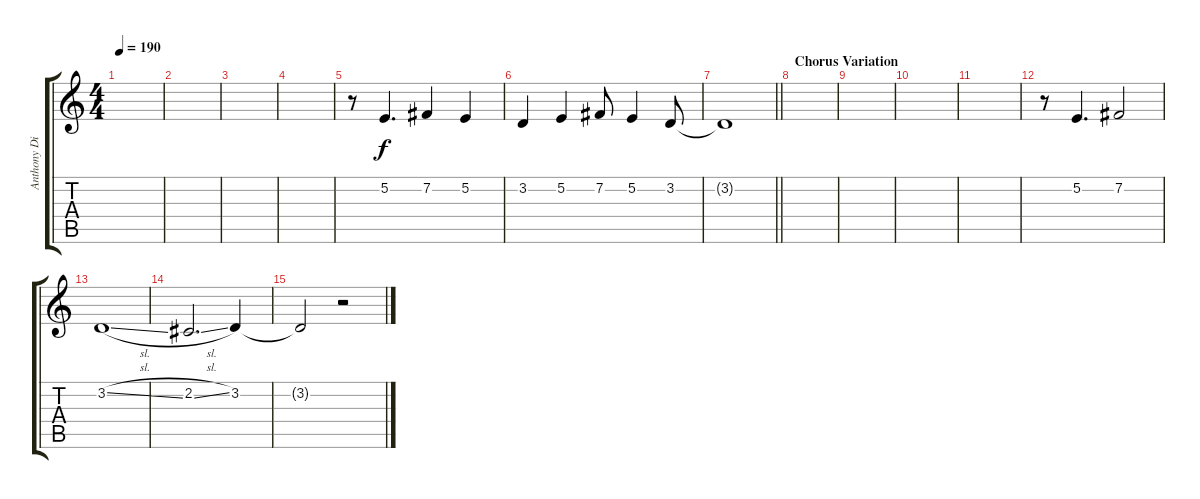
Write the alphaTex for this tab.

\track ("Anthony Dilonno (Backup Vocals)" "Anthony Di") {instrument clarinet}
\staff {score tabs}
\tuning (E4 B3 G3 D3 A2 E2) {hide}
\ts (4 4)
\tempo 190
\clef g2
\ks c
|
|
|
|
r.8 5.2.4{d} 7.2.4 5.2.4 |
3.2.4 5.2.4 7.2.8 5.2.4 3.2.8 |
\barLineRight lightlight
3.2{t}.1 |
\section ("" "Chorus Variation")
|
|
|
|
r.8 5.2.4{d} 7.2.2 |
3.2{sl}.1 |
2.2{sl}.2{d} 3.2.4 |
3.2{t}.2 r.2
